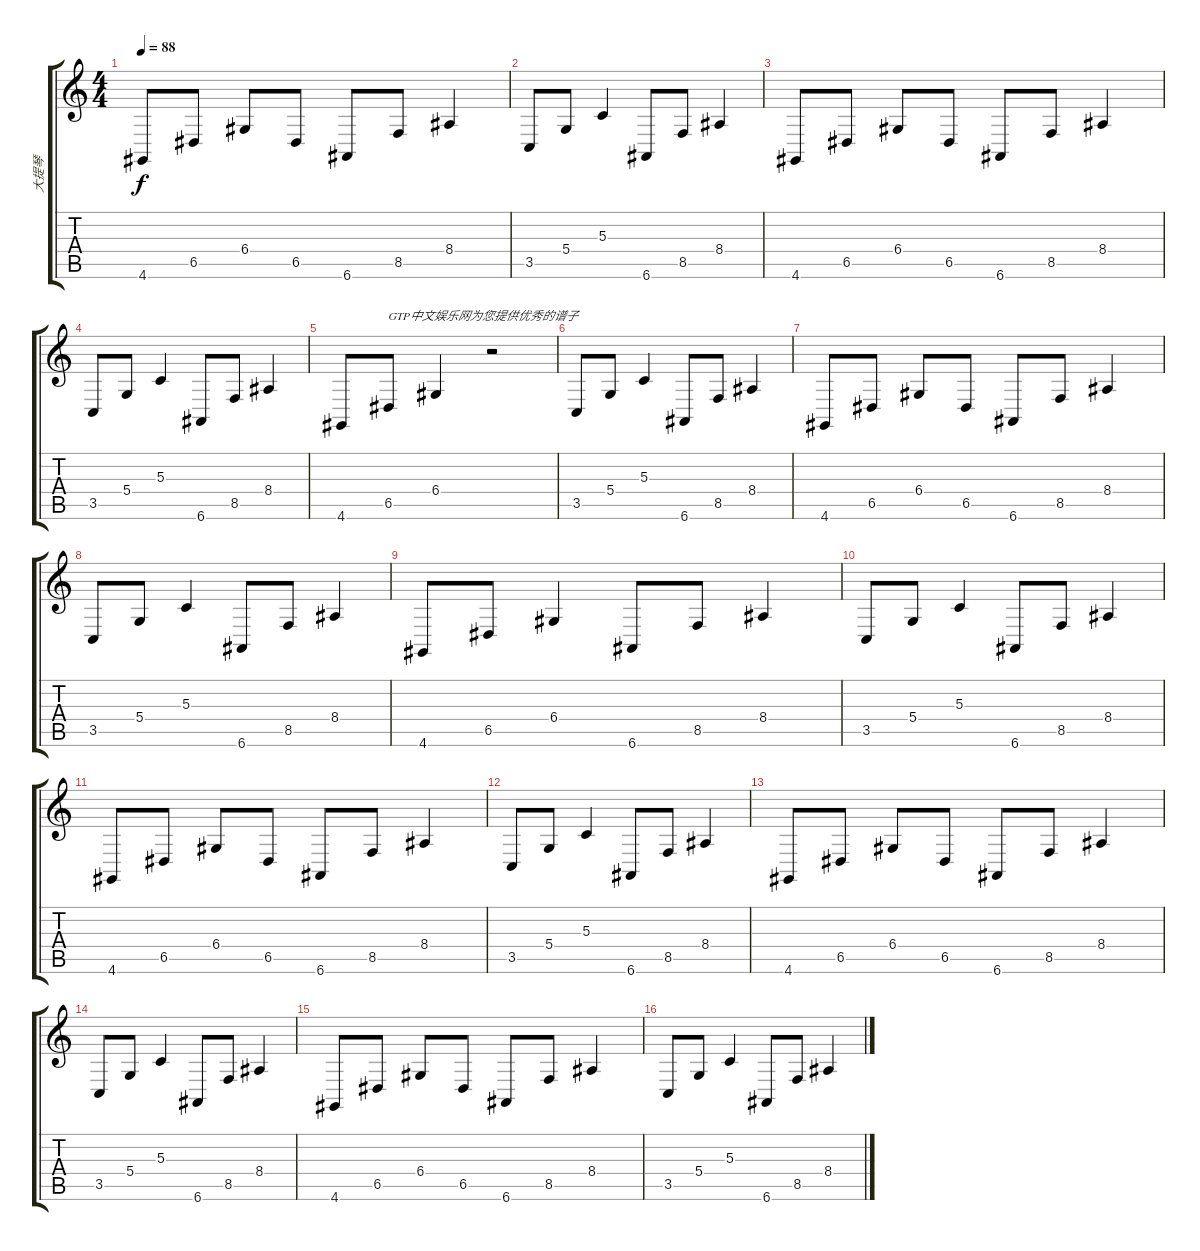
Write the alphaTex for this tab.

\track ("大提琴" "大提琴") {instrument cello}
\staff {score tabs}
\tuning (E4 B3 G3 D3 A2 E2) {hide}
\ts (4 4)
\tempo 88
\clef g2
\ks c
4.6.8{dy f} 6.5.8 6.4.8 6.5.8 6.6.8 8.5.8 8.4.4 |
3.5.8 5.4.8 5.3.4 6.6.8 8.5.8 8.4.4 |
4.6.8 6.5.8 6.4.8 6.5.8 6.6.8 8.5.8 8.4.4 |
3.5.8 5.4.8 5.3.4 6.6.8 8.5.8 8.4.4 |
4.6.8 6.5.8{txt "GTP中文娱乐网为您提供优秀的谱子"} 6.4.4 r.2 |
3.5.8 5.4.8 5.3.4 6.6.8 8.5.8 8.4.4 |
4.6.8 6.5.8 6.4.8 6.5.8 6.6.8 8.5.8 8.4.4 |
3.5.8 5.4.8 5.3.4 6.6.8 8.5.8 8.4.4 |
4.6.8 6.5.8 6.4.4 6.6.8 8.5.8 8.4.4 |
3.5.8 5.4.8 5.3.4 6.6.8 8.5.8 8.4.4 |
4.6.8 6.5.8 6.4.8 6.5.8 6.6.8 8.5.8 8.4.4 |
3.5.8 5.4.8 5.3.4 6.6.8 8.5.8 8.4.4 |
4.6.8 6.5.8 6.4.8 6.5.8 6.6.8 8.5.8 8.4.4 |
3.5.8 5.4.8 5.3.4 6.6.8 8.5.8 8.4.4 |
4.6.8 6.5.8 6.4.8 6.5.8 6.6.8 8.5.8 8.4.4 |
3.5.8 5.4.8 5.3.4 6.6.8 8.5.8 8.4.4
